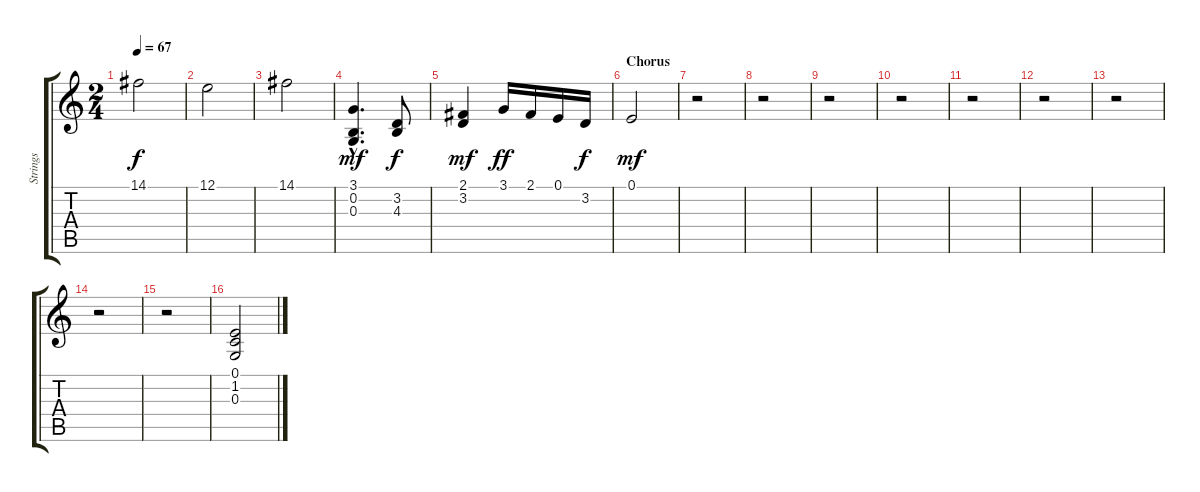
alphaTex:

\track ("Strings" "Strings") {instrument stringensemble1}
\staff {score tabs}
\tuning (E4 B3 G3 D3 A2 E2) {hide}
\ts (2 4)
\tempo 67
\clef g2
\ks c
14.1.2{dy f} |
12.1.2 |
14.1.2 |
(3.1{hac} 0.2{hac} 0.3{hac}).4{d dy mf} (3.2 4.3).8{dy f} |
(2.1 3.2).4{dy mf} 3.1.16{dy ff} 2.1.16 0.1.16 3.2.16{dy f} |
\section ("" "Chorus")
0.1.2{dy mf} |
r.2 |
r.2 |
r.2 |
r.2 |
r.2 |
r.2 |
r.2 |
r.2 |
r.2 |
(0.1 1.2 0.3).2
